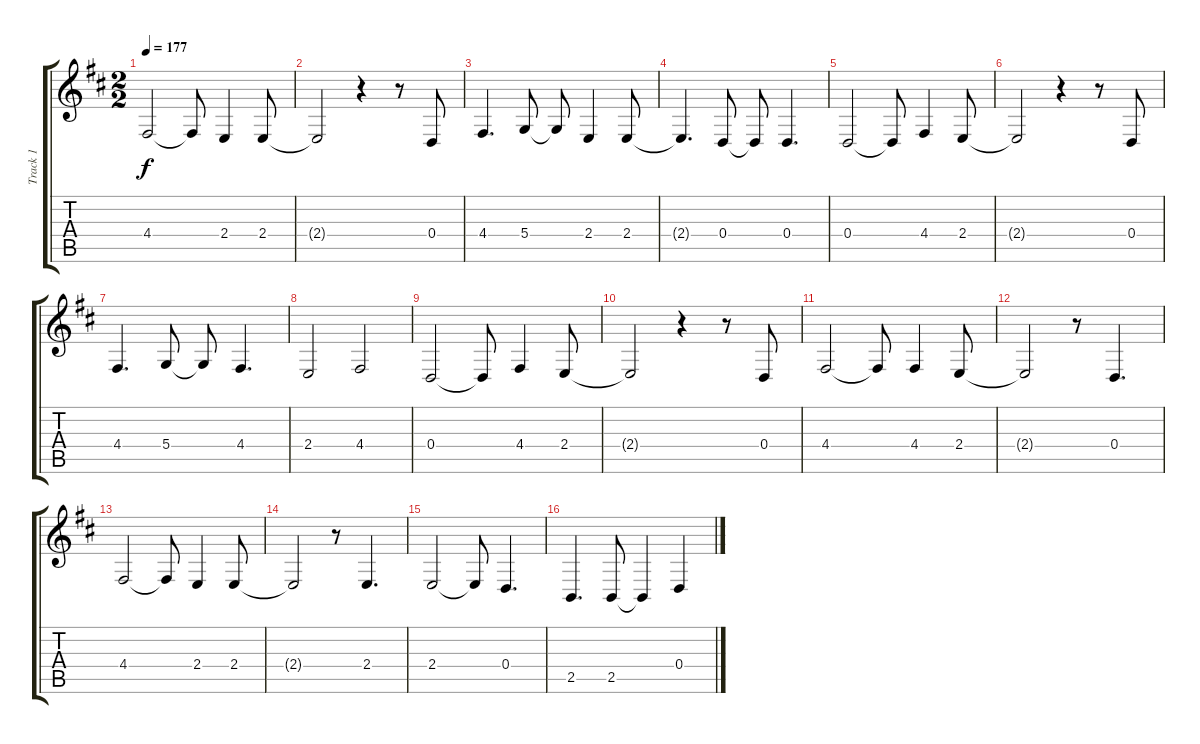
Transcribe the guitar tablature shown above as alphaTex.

\track ("Track 1" "Track 1") {instrument altosax}
\staff {score tabs}
\tuning (E4 B3 G3 D3 A2 E2) {hide}
\ts (2 2)
\tempo 177
\clef g2
\ks d
4.4.2{dy f} 4.4{t}.8 2.4.4 2.4.8 |
2.4{t}.2 r.4 r.8 0.4.8 |
4.4.4{d} 5.4.8 5.4{t}.8 2.4.4 2.4.8 |
2.4{t}.4{d} 0.4.8 0.4{t}.8 0.4.4{d} |
0.4.2 0.4{t}.8 4.4.4 2.4.8 |
2.4{t}.2 r.4 r.8 0.4.8 |
4.4.4{d} 5.4.8 5.4{t}.8 4.4.4{d} |
2.4.2 4.4.2 |
0.4.2 0.4{t}.8 4.4.4 2.4.8 |
2.4{t}.2 r.4 r.8 0.4.8 |
4.4.2 4.4{t}.8 4.4.4 2.4.8 |
2.4{t}.2 r.8 0.4.4{d} |
4.4.2 4.4{t}.8 2.4.4 2.4.8 |
2.4{t}.2 r.8 2.4.4{d} |
2.4.2 2.4{t}.8 0.4.4{d} |
2.5.4{d} 2.5.8 2.5{t}.4 0.4.4
